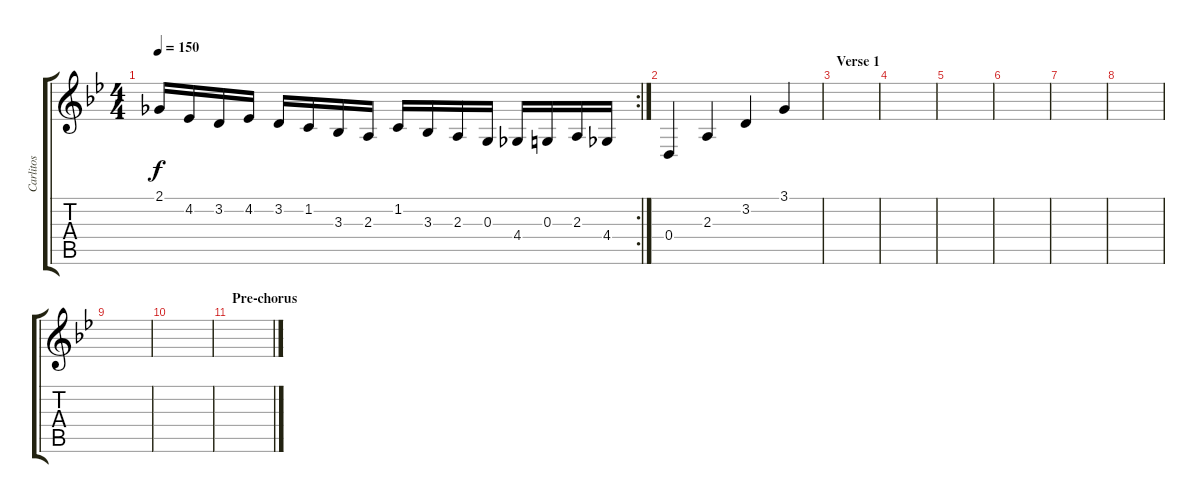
\track ("Carlitos" "Carlitos") {instrument harpsichord}
\staff {score tabs}
\tuning (E4 B3 G3 D3 A2 E2) {hide}
\rc 2
\ts (4 4)
\tempo 150
\clef g2
\ks gminor
2.1.16{dy f} 4.2.16 3.2.16 4.2.16 3.2.16 1.2.16 3.3.16 2.3.16 1.2.16 3.3.16 2.3.16 0.3.16 4.4.16 0.3.16 2.3.16 4.4.16 |
0.4.4 2.3.4 3.2.4 3.1.4 |
\section ("" "Verse 1")
|
|
|
|
|
|
|
|
\section ("" "Pre-chorus")
